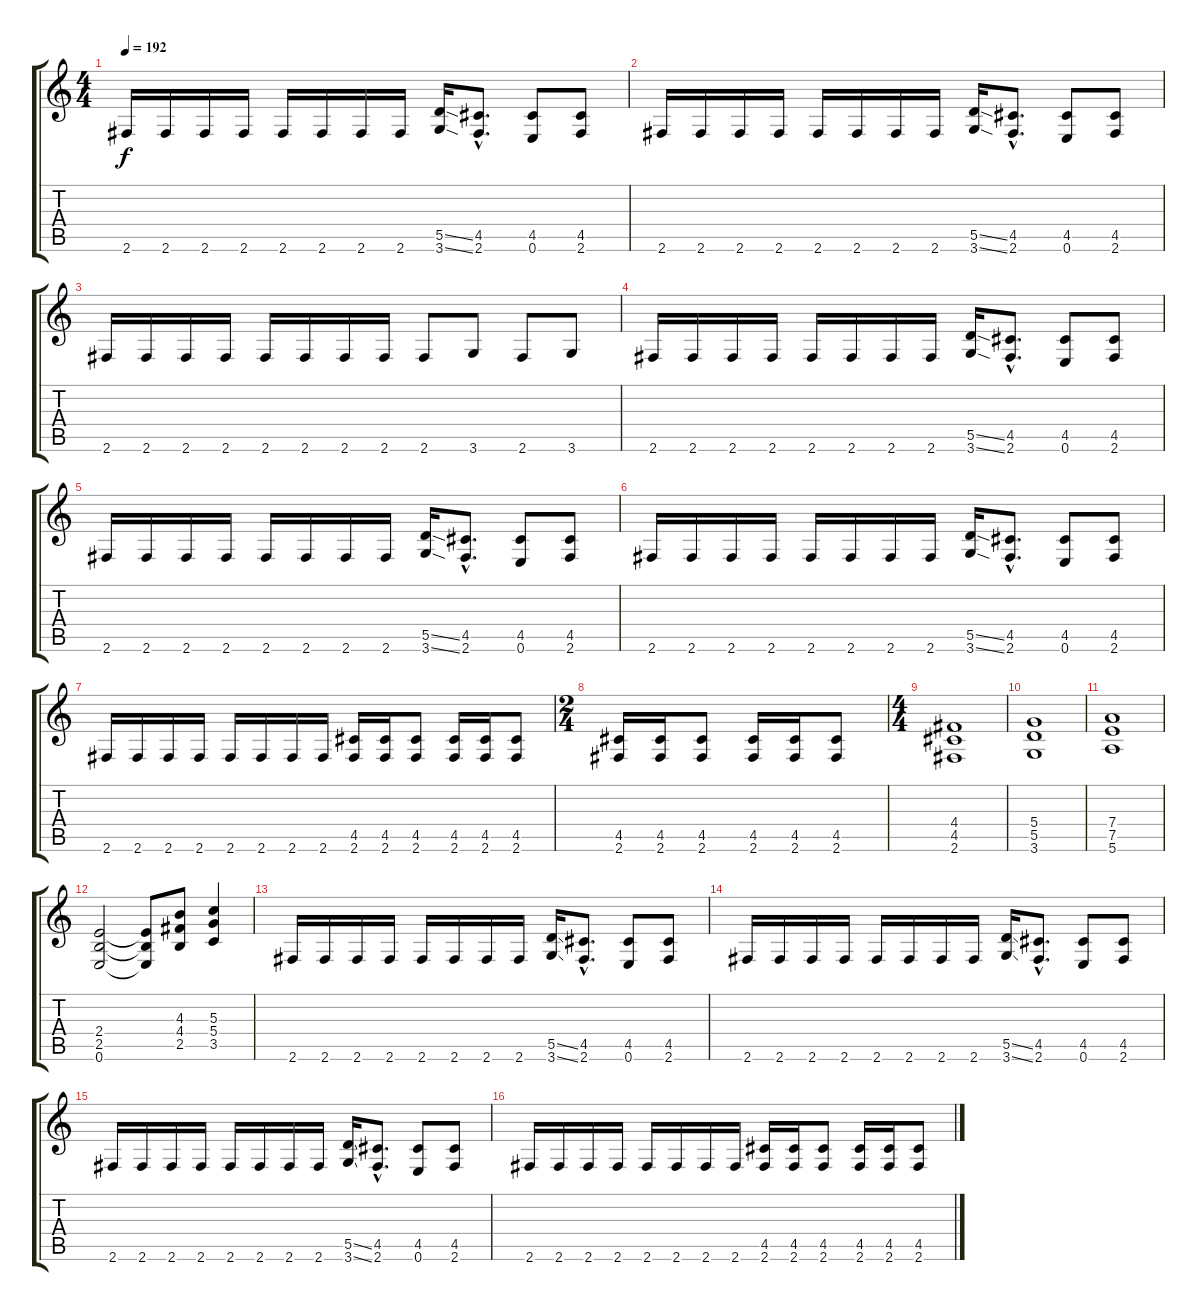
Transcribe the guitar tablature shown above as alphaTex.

\track "" {instrument distortionguitar}
\staff {score tabs}
\tuning (E4 B3 G3 D3 A2 E2) {hide}
\ts (4 4)
\tempo 192
\clef g2
\ks c
2.6.16{dy f} 2.6.16 2.6.16 2.6.16 2.6.16 2.6.16 2.6.16 2.6.16 (5.5{ss} 3.6{ss}).16 (4.5{hac} 2.6{hac}).8{d} (4.5 0.6).8 (4.5 2.6).8 |
2.6.16 2.6.16 2.6.16 2.6.16 2.6.16 2.6.16 2.6.16 2.6.16 (5.5{ss} 3.6{ss}).16 (4.5{hac} 2.6{hac}).8{d} (4.5 0.6).8 (4.5 2.6).8 |
2.6.16 2.6.16 2.6.16 2.6.16 2.6.16 2.6.16 2.6.16 2.6.16 2.6.8 3.6.8 2.6.8 3.6.8 |
2.6.16 2.6.16 2.6.16 2.6.16 2.6.16 2.6.16 2.6.16 2.6.16 (5.5{ss} 3.6{ss}).16 (4.5{hac} 2.6{hac}).8{d} (4.5 0.6).8 (4.5 2.6).8 |
2.6.16 2.6.16 2.6.16 2.6.16 2.6.16 2.6.16 2.6.16 2.6.16 (5.5{ss} 3.6{ss}).16 (4.5{hac} 2.6{hac}).8{d} (4.5 0.6).8 (4.5 2.6).8 |
2.6.16 2.6.16 2.6.16 2.6.16 2.6.16 2.6.16 2.6.16 2.6.16 (5.5{ss} 3.6{ss}).16 (4.5{hac} 2.6{hac}).8{d} (4.5 0.6).8 (4.5 2.6).8 |
2.6.16 2.6.16 2.6.16 2.6.16 2.6.16 2.6.16 2.6.16 2.6.16 (4.5 2.6).16 (4.5 2.6).16 (4.5 2.6).8 (4.5 2.6).16 (4.5 2.6).16 (4.5 2.6).8 |
\ts (2 4)
(4.5 2.6).16 (4.5 2.6).16 (4.5 2.6).8 (4.5 2.6).16 (4.5 2.6).16 (4.5 2.6).8 |
\ts (4 4)
(4.4 4.5 2.6).1 |
(5.4 5.5 3.6).1 |
(7.4 7.5 5.6).1 |
(2.4 2.5 0.6).2 (2.4{t} 2.5{t} 0.6{t}).8 (4.3 4.4 2.5).8 (5.3 5.4 3.5).4 |
2.6.16 2.6.16 2.6.16 2.6.16 2.6.16 2.6.16 2.6.16 2.6.16 (5.5{ss} 3.6{ss}).16 (4.5{hac} 2.6{hac}).8{d} (4.5 0.6).8 (4.5 2.6).8 |
2.6.16 2.6.16 2.6.16 2.6.16 2.6.16 2.6.16 2.6.16 2.6.16 (5.5{ss} 3.6{ss}).16 (4.5{hac} 2.6{hac}).8{d} (4.5 0.6).8 (4.5 2.6).8 |
2.6.16 2.6.16 2.6.16 2.6.16 2.6.16 2.6.16 2.6.16 2.6.16 (5.5{ss} 3.6{ss}).16 (4.5{hac} 2.6{hac}).8{d} (4.5 0.6).8 (4.5 2.6).8 |
2.6.16 2.6.16 2.6.16 2.6.16 2.6.16 2.6.16 2.6.16 2.6.16 (4.5 2.6).16 (4.5 2.6).16 (4.5 2.6).8 (4.5 2.6).16 (4.5 2.6).16 (4.5 2.6).8
